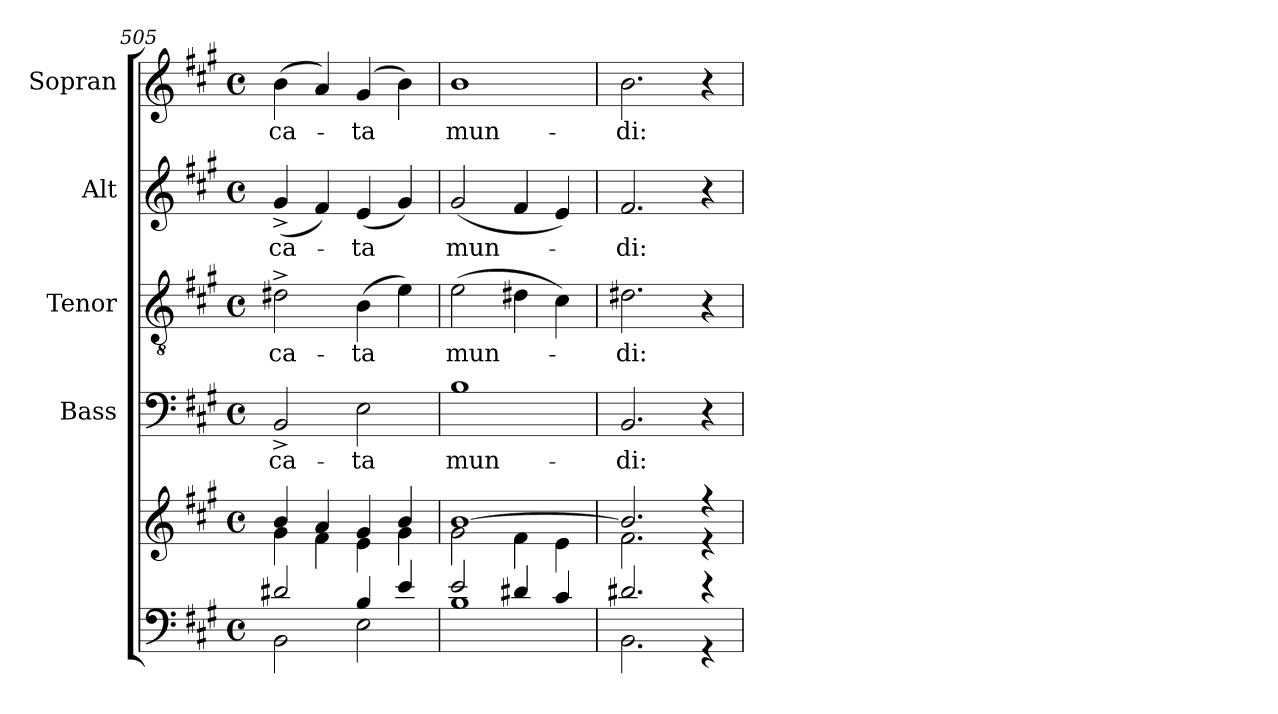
**kern	**kern	**kern	**text	**kern	**text	**kern	**text	**kern	**text
*part5	*part5	*part4	*part4	*part3	*part3	*part2	*part2	*part1	*part1
*staff6	*staff5	*staff4	*staff4	*staff3	*staff3	*staff2	*staff2	*staff1	*staff1
*	*	*I"Bass	*	*I"Tenor	*	*I"Alt	*	*I"Sopran	*
*	*	*I'B.	*	*I'T.	*	*I'A.	*	*I'S.	*
!!LO:PB:g=z
*clefF4	*clefG2	*clefF4	*	*clefGv2	*	*clefG2	*	*clefG2	*
*k[f#c#g#]	*k[f#c#g#]	*k[f#c#g#]	*	*k[f#c#g#]	*	*k[f#c#g#]	*	*k[f#c#g#]	*
*A:	*A:	*A:	*	*A:	*	*A:	*	*A:	*
*M4/4	*M4/4	*M4/4	*	*M4/4	*	*M4/4	*	*M4/4	*
*met(c)	*met(c)	*met(c)	*	*met(c)	*	*met(c)	*	*met(c)	*
=505	=505	=505	=505	=505	=505	=505	=505	=505	=505
*^	*^	*	*	*	*	*	*	*	*
!	!	!	!	!	!LO:LY:b	!	!LO:LY:b	!	!LO:LY:b	!	!LO:LY:b
2d#X/	2BB\	4b/	4g#\	2BB^>/	-ca-	2d#X^>\	-ca-	(<4g#^>/	-ca-	(>4b\	-ca-
.	.	4a/	4f#\	.	.	.	.	4f#/)	.	4a/)	.
!	!	!	!	!	!LO:LY:b	!	!LO:LY:b	!	!LO:LY:b	!	!LO:LY:b
4B/	2E\	4g#/	4e\	2E\	-ta	(>4B\	-ta	(<4e/	-ta	(4g#/	-ta
4e/	.	4b/	4g#\	.	.	4e\)	.	4g#/)	.	4b\)	.
=506	=506	=506	=506	=506	=506	=506	=506	=506	=506	=506	=506
!	!	!	!	!	!LO:LY:b	!	!LO:LY:b	!	!LO:LY:b	!	!LO:LY:b
2e/	1B	[>1b	2g#\	1B	mun-	(>2e\	mun-	(<2g#/	mun-	1b	mun-
4d#X/	.	.	4f#\	.	.	4d#X\	.	4f#/	.	.	.
4c#/	.	.	4e\	.	.	4c#\)	.	4e/)	.	.	.
=507	=507	=507	=507	=507	=507	=507	=507	=507	=507	=507	=507
!	!	!	!	!	!LO:LY:b	!	!LO:LY:b	!	!LO:LY:b	!	!LO:LY:b
2.d#X/	2.BB\	2.b/]	2.f#\	2.BB/	-di:	2.d#X\	-di:	2.f#/	-di:	2.b\	-di:
4r	4r	4r	4r	4r	.	4r	.	4r	.	4r	.
*v	*v	*	*	*	*	*	*	*	*	*	*
*	*v	*v	*	*	*	*	*	*	*	*
=	=	=	=	=	=	=	=	=	=
*-	*-	*-	*-	*-	*-	*-	*-	*-	*-
